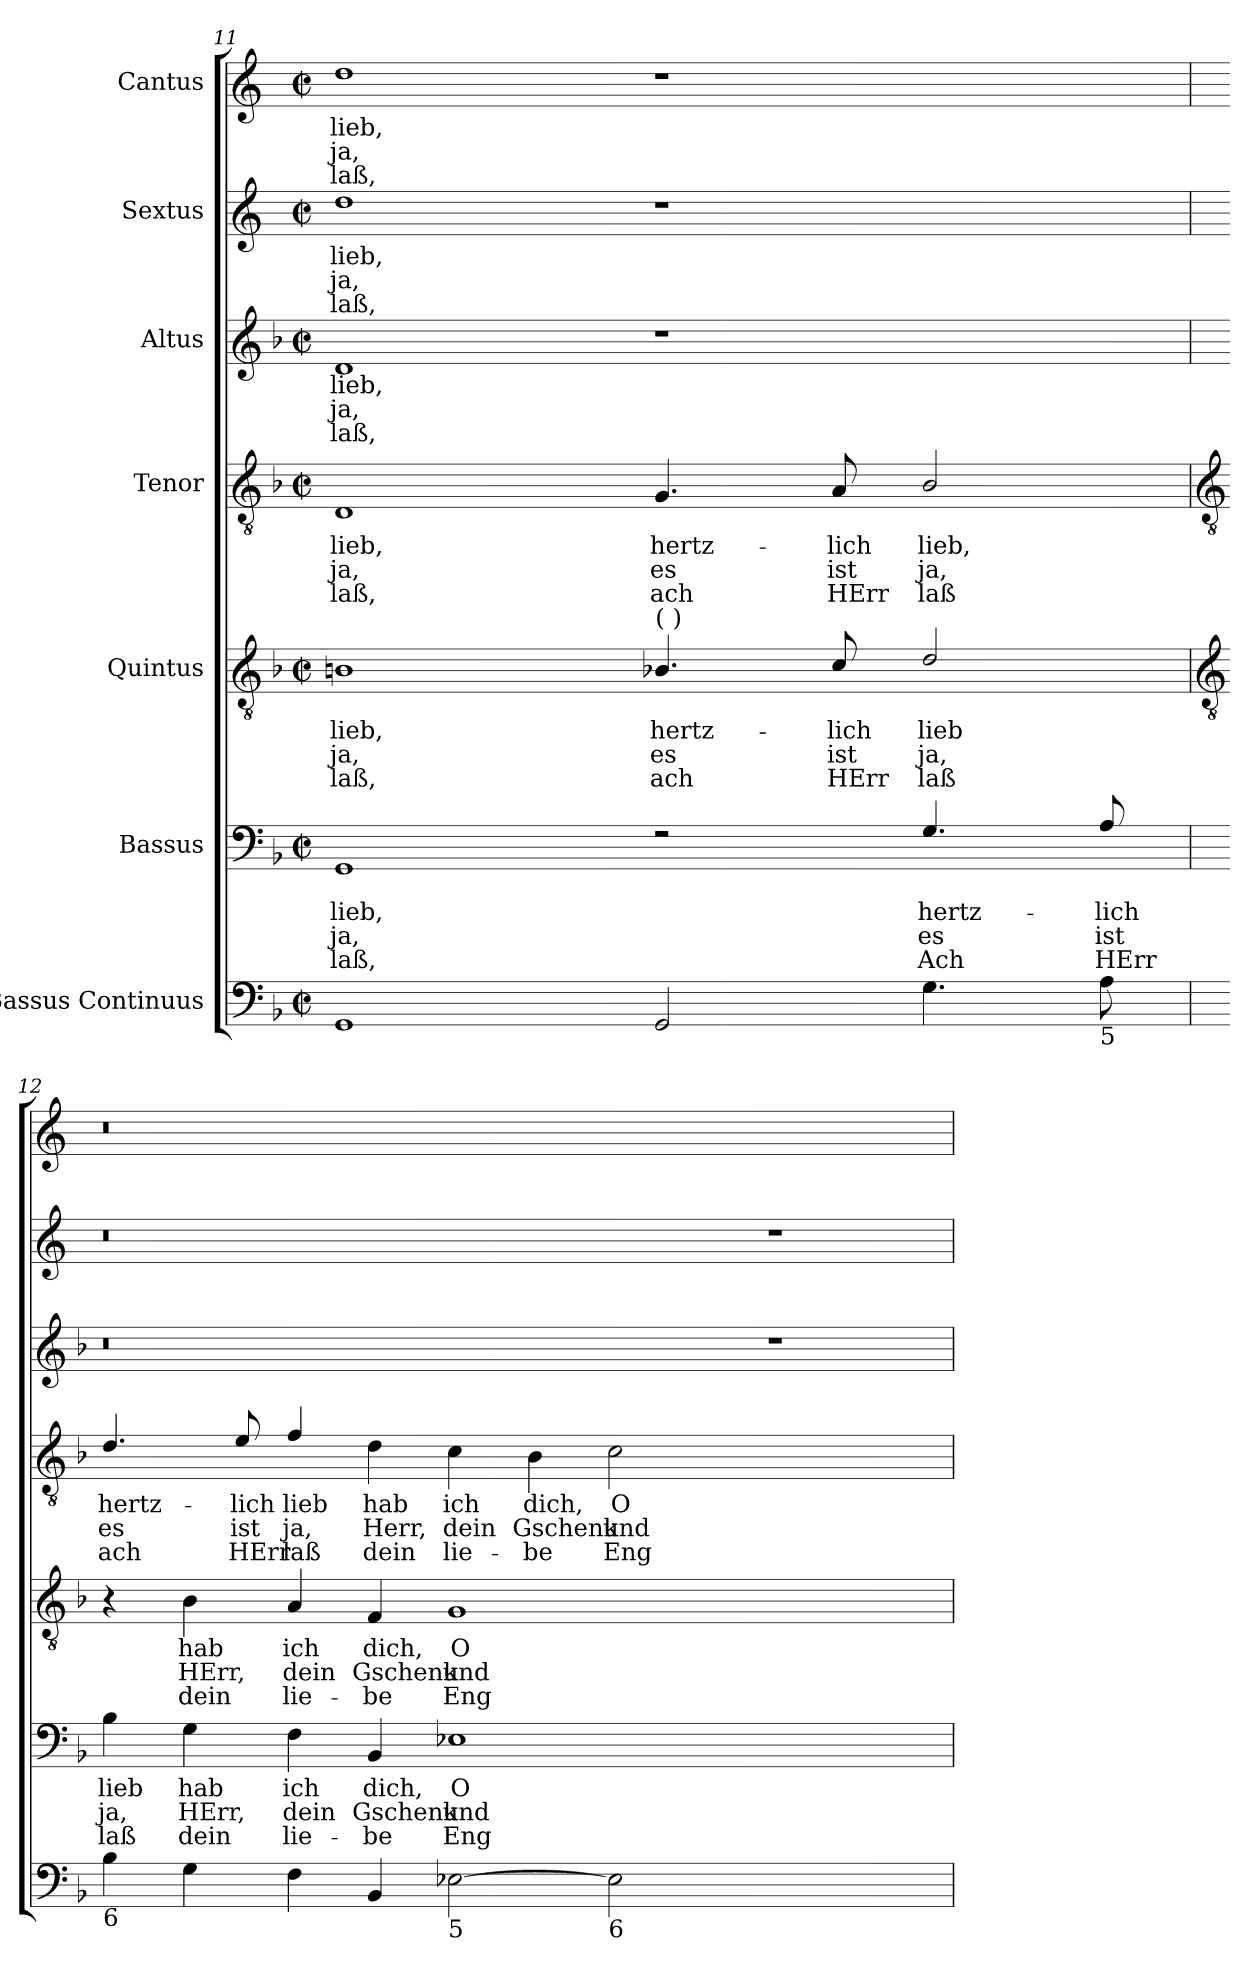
**kern	**kern	**text	**text	**text	**kern	**text	**text	**text	**kern	**text	**text	**text	**kern	**text	**text	**text	**kern	**text	**text	**text	**kern	**text	**text	**text
*part7	*part6	*part6	*part6	*part6	*part5	*part5	*part5	*part5	*part4	*part4	*part4	*part4	*part3	*part3	*part3	*part3	*part2	*part2	*part2	*part2	*part1	*part1	*part1	*part1
*staff7	*staff6	*staff6	*staff6	*staff6	*staff5	*staff5	*staff5	*staff5	*staff4	*staff4	*staff4	*staff4	*staff3	*staff3	*staff3	*staff3	*staff2	*staff2	*staff2	*staff2	*staff1	*staff1	*staff1	*staff1
*I"Bassus Continuus	*I"Bassus	*	*	*	*I"Quintus	*	*	*	*I"Tenor	*	*	*	*I"Altus	*	*	*	*I"Sextus	*	*	*	*I"Cantus	*	*	*
*clefF4	*clefF4	*	*	*	*clefGv2	*	*	*	*clefGv2	*	*	*	*clefG2	*	*	*	*clefG2	*	*	*	*clefG2	*	*	*
*	*	*	*	*	*	*	*	*	*	*	*	*	*	*	*	*	*ITrd4c7	*	*	*	*ITrd4c7	*	*	*
*k[b-]	*k[b-]	*	*	*	*k[b-]	*	*	*	*k[b-]	*	*	*	*k[b-]	*	*	*	*k[b-]	*	*	*	*k[b-]	*	*	*
*F:	*F:	*	*	*	*F:	*	*	*	*F:	*	*	*	*F:	*	*	*	*F:	*	*	*	*F:	*	*	*
*M4/2	*M4/2	*	*	*	*M4/2	*	*	*	*M4/2	*	*	*	*M4/2	*	*	*	*M4/2	*	*	*	*M4/2	*	*	*
*met(c|)	*met(c|)	*	*	*	*met(c|)	*	*	*	*met(c|)	*	*	*	*met(c|)	*	*	*	*met(c|)	*	*	*	*met(c|)	*	*	*
=11	=11	=11	=11	=11	=11	=11	=11	=11	=11	=11	=11	=11	=11	=11	=11	=11	=11	=11	=11	=11	=11	=11	=11	=11
!	!	!LO:LY:b	!LO:LY:b	!LO:LY:b	!	!LO:LY:b	!LO:LY:b	!LO:LY:b	!	!LO:LY:b	!LO:LY:b	!LO:LY:b	!	!LO:LY:b	!LO:LY:b	!LO:LY:b	!	!LO:LY:b	!LO:LY:b	!LO:LY:b	!	!LO:LY:b	!LO:LY:b	!LO:LY:b
*	*^	*	*	*	*^	*	*	*	*^	*	*	*	*^	*	*	*	*^	*	*	*	*^	*	*	*
*	*	*	*	*	*	*	*	*	*	*	*	*	*	*	*	*	*^	*	*	*	*	*	*	*	*	*	*	*	*	*
1GG	1GG	0ryy	lieb,	ja,	laß,	1Bn	1ryy	lieb,	ja,	laß,	1D	1ryy	lieb,	ja,	laß,	1d	0ryy	0ryy	lieb,	ja,	laß,	1g	0ryy	lieb,	ja,	laß,	1g	0ryy	lieb,	ja,	laß,
!	!	!	!	!	!	!LO:TX:a:t=(  )	!	!	!	!	!	!	!	!	!	!	!	!	!	!	!	!	!	!	!	!	!	!	!	!	!
!	!	!	!	!	!	!	!	!LO:LY:b	!LO:LY:b	!LO:LY:b	!	!	!LO:LY:b	!LO:LY:b	!LO:LY:b	!	!	!	!	!	!	!	!	!	!	!	!	!	!	!	!
2GG	2r	.	.	.	.	4.B-	4.B-\yy	hertz-	-es	ach	4.G	4.G\yy	hertz-	-es	ach	1r	.	.	.	.	.	1r	.	.	.	.	1r	.	.	.	.
!	!	!	!	!	!	!	!	!LO:LY:b	!LO:LY:b	!LO:LY:b	!	!	!LO:LY:b	!LO:LY:b	!LO:LY:b	!	!	!	!	!	!	!	!	!	!	!	!	!	!	!	!
.	.	.	.	.	.	8c	8c\yy	lich	ist	HErr	8A	8A\yy	lich	ist	HErr	.	.	.	.	.	.	.	.	.	.	.	.	.	.	.	.
!	!	!	!LO:LY:b	!LO:LY:b	!LO:LY:b	!	!	!LO:LY:b	!LO:LY:b	!LO:LY:b	!	!	!LO:LY:b	!LO:LY:b	!LO:LY:b	!	!	!	!	!	!	!	!	!	!	!	!	!	!	!	!
4.G	4.G	.	hertz-	-es	Ach	2d	2d\yy	lieb	ja,	laß	2B-	2B-\yy	lieb,	ja,	laß	.	.	.	.	.	.	.	.	.	.	.	.	.	.	.	.
!LO:TX:b:t=5	!	!	!	!	!	!	!	!	!	!	!	!	!	!	!	!	!	!	!	!	!	!	!	!	!	!	!	!	!	!	!
!	!	!	!LO:LY:b	!LO:LY:b	!LO:LY:b	!	!	!	!	!	!	!	!	!	!	!	!	!	!	!	!	!	!	!	!	!	!	!	!	!	!
8A	8A	.	lich	ist	HErr	.	.	.	.	.	.	.	.	.	.	.	.	.	.	.	.	.	.	.	.	.	.	.	.	.	.
!!LO:LB:g=z	!!
=12	=12	=12	=12	=12	=12	=12	=12	=12	=12	=12	=12	=12	=12	=12	=12	=12	=12	=12	=12	=12	=12	=12	=12	=12	=12	=12	=12	=12	=12	=12	=12
*	*	*	*	*	*	*clefGv2	*	*	*	*	*clefGv2	*	*	*	*	*	*	*	*	*	*	*	*	*	*	*	*	*	*	*	*
!LO:TX:b:t=6	!	!	!	!	!	!	!	!	!	!	!	!	!	!	!	!	!	!	!	!	!	!	!	!	!	!	!	!	!	!	!
!	!	!	!LO:LY:b	!LO:LY:b	!LO:LY:b	!	!	!	!	!	!	!	!LO:LY:b	!LO:LY:b	!LO:LY:b	!	!	!	!	!	!	!	!	!	!	!	!	!	!	!	!
4B-	4B-	0ryy	lieb	ja,	laß	4r	0ryy	.	.	.	4.d	4.d\yy	-hertz-	-es	ach	0r	0ryy	0ryy	.	.	.	0r	0ryy	.	.	.	0r	0ryy	.	.	.
!	!	!	!LO:LY:b	!LO:LY:b	!LO:LY:b	!	!	!LO:LY:b	!LO:LY:b	!LO:LY:b	!	!	!	!	!	!	!	!	!	!	!	!	!	!	!	!	!	!	!	!	!
4G	4G	.	hab	HErr,	dein	4B-	.	hab	HErr,	dein	.	.	.	.	.	.	.	.	.	.	.	.	.	.	.	.	.	.	.	.	.
!	!	!	!	!	!	!	!	!	!	!	!	!	!LO:LY:b	!LO:LY:b	!LO:LY:b	!	!	!	!	!	!	!	!	!	!	!	!	!	!	!	!
.	.	.	.	.	.	.	.	.	.	.	8e	8e\yy	lich	ist	HErr	.	.	.	.	.	.	.	.	.	.	.	.	.	.	.	.
!	!	!	!LO:LY:b	!LO:LY:b	!LO:LY:b	!	!	!LO:LY:b	!LO:LY:b	!LO:LY:b	!	!	!LO:LY:b	!LO:LY:b	!LO:LY:b	!	!	!	!	!	!	!	!	!	!	!	!	!	!	!	!
4F	4F	.	ich	dein	lie-	4A	.	ich	dein	lie-	4f	4f\yy	lieb	ja,	laß	.	.	.	.	.	.	.	.	.	.	.	.	.	.	.	.
!	!	!	!LO:LY:b	!LO:LY:b	!LO:LY:b	!	!	!LO:LY:b	!LO:LY:b	!LO:LY:b	!	!	!LO:LY:b	!LO:LY:b	!LO:LY:b	!	!	!	!	!	!	!	!	!	!	!	!	!	!	!	!
4BB-	4BB-	.	-dich,	Gschenk	be	4F	.	-dich,	Gschenk	be	4d	1ryy	hab	Herr,	dein	.	.	.	.	.	.	.	.	.	.	.	.	.	.	.	.
!LO:TX:b:t=5	!	!	!	!	!	!	!	!	!	!	!	!	!	!	!	!	!	!	!	!	!	!	!	!	!	!	!	!	!	!	!
!	!	!	!LO:LY:b	!LO:LY:b	!LO:LY:b	!	!	!LO:LY:b	!LO:LY:b	!LO:LY:b	!	!	!LO:LY:b	!LO:LY:b	!LO:LY:b	!	!	!	!	!	!	!	!	!	!	!	!	!	!	!	!
[2E-X	1E-X	.	O	und	Eng	1G	.	O	und	Eng	4c	.	ich	dein	lie-	.	.	.	.	.	.	.	.	.	.	.	.	.	.	.	.
!	!	!	!	!	!	!	!	!	!	!	!	!	!LO:LY:b	!LO:LY:b	!LO:LY:b	!	!	!	!	!	!	!	!	!	!	!	!	!	!	!	!
.	.	.	.	.	.	.	.	.	.	.	4B-	.	-dich,	Gschenk	be	.	.	.	.	.	.	.	.	.	.	.	.	.	.	.	.
!LO:TX:b:t=6	!	!	!	!	!	!	!	!	!	!	!	!	!	!	!	!	!	!	!	!	!	!	!	!	!	!	!	!	!	!	!
!	!	!	!	!	!	!	!	!	!	!	!	!	!LO:LY:b	!LO:LY:b	!LO:LY:b	!	!	!	!	!	!	!	!	!	!	!	!	!	!	!	!
2E-]	.	.	.	.	.	.	.	.	.	.	2c	.	O	und	Eng-	.	.	.	.	.	.	.	.	.	.	.	.	.	.	.	.
.	.	.	.	.	.	.	.	.	.	.	.	4ryy	.	.	.	.	.	.	.	.	.	.	.	.	.	.	.	.	.	.	.
1ryy	1ryy	1ryy	.	.	.	1ryy	1ryy	.	.	.	1ryy	1ryy	.	.	.	1r	1ryy	1ryy	.	.	.	1r	1ryy	.	.	.	1ryy	1ryy	.	.	.
*	*v	*v	*	*	*	*	*	*	*	*	*v	*v	*	*	*	*v	*v	*v	*	*	*	*v	*v	*	*	*	*v	*v	*	*	*
*	*	*	*	*	*v	*v	*	*	*	*	*	*	*	*	*	*	*	*	*	*	*	*	*	*	*
=	=	=	=	=	=	=	=	=	=	=	=	=	=	=	=	=	=	=	=	=	=	=	=	=
*-	*-	*-	*-	*-	*-	*-	*-	*-	*-	*-	*-	*-	*-	*-	*-	*-	*-	*-	*-	*-	*-	*-	*-	*-
